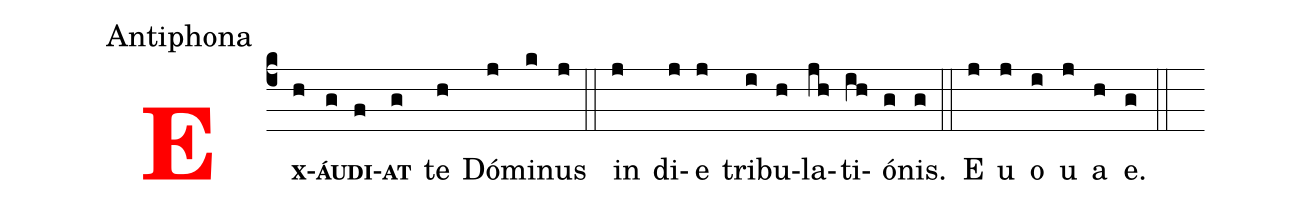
office-part: Antiphona;
%%
<v>\bf\textcolor{red}{E}</v><v>\bf\scriptsize{X}</v>(c4h)<v>\bf\scriptsize{ÁU}</v>(g)<v>\bf\scriptsize{DI}</v>(f)<v>\bf\scriptsize{AT}</v>(g)
te(h) Dó(j)mi(k)nus(j) (::) in(j) di(j)e(j) tri(i)bu(h)la(jh)ti(ih)ó(g)nis.(g)
(::) E(j) u(j) o(i) u(j) a(h) e.(g) (::)
